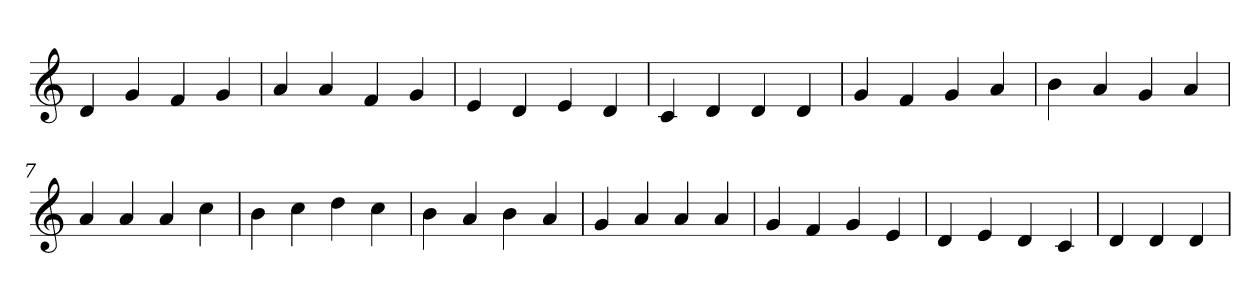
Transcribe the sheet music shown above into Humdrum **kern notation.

**kern
*part1
*staff1
*clefG2
=1
4d
4g
4f
4g
=2
4a
4a
4f
4g
=3
4e
4d
4e
4d
=4
4c
4d
4d
4d
=5
4g
4f
4g
4a
=6
4b
4a
4g
4a
=7
4a
4a
4a
4cc
=8
4b
4cc
4dd
4cc
=9
4b
4a
4b
4a
=10
4g
4a
4a
4a
=11
4g
4f
4g
4e
=12
4d
4e
4d
4c
=13
4d
4d
4d
=
*-
